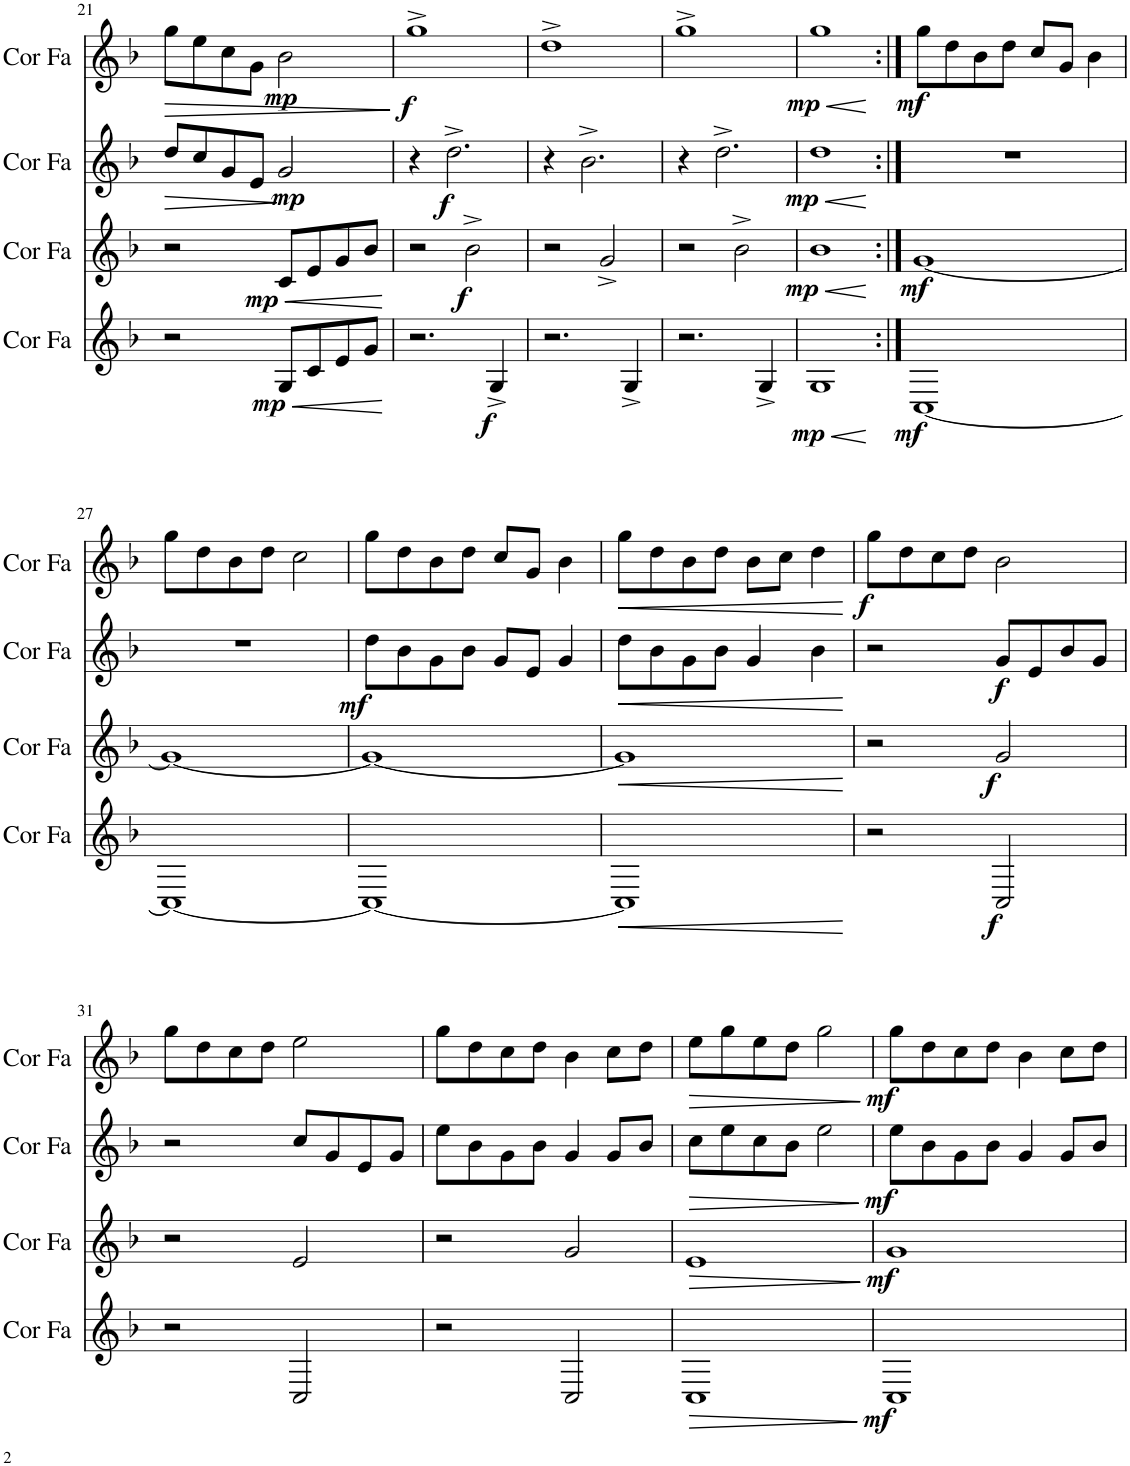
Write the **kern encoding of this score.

**kern	**dynam	**kern	**dynam	**kern	**dynam	**kern	**dynam
*part4	*part4	*part3	*part3	*part2	*part2	*part1	*part1
*staff4	*staff4	*staff3	*staff3	*staff2	*staff2	*staff1	*staff1
*I"Cor en Fa	*	*I"Cor en Fa	*	*I"Cor en Fa	*	*I"Cor en Fa	*
*I'Cor Fa	*	*I'Cor Fa	*	*I'Cor Fa	*	*I'Cor Fa	*
!!LO:PB:g=z
*clefG2	*	*clefG2	*	*clefG2	*	*clefG2	*
*Trd4c7	*	*Trd4c7	*	*Trd4c7	*	*Trd4c7	*
*k[b-]	*	*k[b-]	*	*k[b-]	*	*k[b-]	*
*M4/4	*	*M4/4	*	*M4/4	*	*M4/4	*
=21	=21	=21	=21	=21	=21	=21	=21
!	!	!	!	!	!LO:HP:b	!	!LO:HP:b
2r	.	2r	.	8dd/L	>	8gg\L	>
.	.	.	.	8cc/	.	8ee\	.
.	.	.	.	8g/	.	8cc\	.
.	.	.	.	8e/J	.	8g\J	.
!	!LO:HP:b	!	!LO:HP:b	!	!	!	!
!	!LO:DY:n=1:b	!	!LO:DY:n=1:b	!	!LO:DY:b	!	!LO:DY:b
8G/L	< mp	8c/L	< mp	2g/	mp	2b-\	mp
8c/	.	8e/	.	.	.	.	.
8e/	.	8g/	.	.	.	.	.
8g/J	.	8b-/J	.	.	.	.	.
.	[	.	[	.	]	.	]
=22	=22	=22	=22	=22	=22	=22	=22
!	!	!	!	!	!	!	!LO:DY:b
2.r	.	2r	.	4r	.	1gg^	f
!	!	!	!	!	!LO:DY:b	!	!
.	.	.	.	2.dd^\	f	.	.
!	!	!	!LO:DY:b	!	!	!	!
.	.	2b-^\	f	.	.	.	.
!	!LO:DY:b	!	!	!	!	!	!
4G^/	f	.	.	.	.	.	.
=23	=23	=23	=23	=23	=23	=23	=23
2.r	.	2r	.	4r	.	1dd^	.
.	.	.	.	2.b-^\	.	.	.
.	.	2g^/	.	.	.	.	.
4G^/	.	.	.	.	.	.	.
=24	=24	=24	=24	=24	=24	=24	=24
2.r	.	2r	.	4r	.	1gg^	.
.	.	.	.	2.dd^\	.	.	.
.	.	2b-^\	.	.	.	.	.
4G^/	.	.	.	.	.	.	.
=25	=25	=25	=25	=25	=25	=25	=25
!	!LO:HP:b	!	!LO:HP:b	!	!LO:HP:b	!	!LO:HP:b
!	!LO:DY:n=1:b	!	!LO:DY:n=1:b	!	!LO:DY:n=1:b	!	!LO:DY:n=1:b
1G	< mp	1b-	< mp	1dd	< mp	1gg	< mp
.	[	.	[	.	[	.	[
=26:|!	=26:|!	=26:|!	=26:|!	=26:|!	=26:|!	=26:|!	=26:|!
!	!LO:DY:b	!	!LO:DY:b	!	!	!	!LO:DY:b
[1C	mf	[1g	mf	1r	.	8gg\L	mf
.	.	.	.	.	.	8dd\	.
.	.	.	.	.	.	8b-\	.
.	.	.	.	.	.	8dd\J	.
.	.	.	.	.	.	8cc/L	.
.	.	.	.	.	.	8g/J	.
.	.	.	.	.	.	4b-\	.
!!LO:LB:g=z
=27	=27	=27	=27	=27	=27	=27	=27
1C_	.	1g_	.	1r	.	8gg\L	.
.	.	.	.	.	.	8dd\	.
.	.	.	.	.	.	8b-\	.
.	.	.	.	.	.	8dd\J	.
.	.	.	.	.	.	2cc\	.
=28	=28	=28	=28	=28	=28	=28	=28
!	!	!	!	!	!LO:DY:b	!	!
1C_	.	1g_	.	8dd\L	mf	8gg\L	.
.	.	.	.	8b-\	.	8dd\	.
.	.	.	.	8g\	.	8b-\	.
.	.	.	.	8b-\J	.	8dd\J	.
.	.	.	.	8g/L	.	8cc/L	.
.	.	.	.	8e/J	.	8g/J	.
.	.	.	.	4g/	.	4b-\	.
=29	=29	=29	=29	=29	=29	=29	=29
!	!LO:HP:b	!	!LO:HP:b	!	!LO:HP:b	!	!LO:HP:b
1C]	<	1g]	<	8dd\L	<	8gg\L	<
.	.	.	.	8b-\	.	8dd\	.
.	.	.	.	8g\	.	8b-\	.
.	.	.	.	8b-\J	.	8dd\J	.
.	.	.	.	4g/	.	8b-\L	.
.	.	.	.	.	.	8cc\J	.
.	.	.	.	4b-\	.	4dd\	.
.	[	.	[	.	[	.	[
=30	=30	=30	=30	=30	=30	=30	=30
!	!	!	!	!	!	!	!LO:DY:b
2r	.	2r	.	2r	.	8gg\L	f
.	.	.	.	.	.	8dd\	.
.	.	.	.	.	.	8cc\	.
.	.	.	.	.	.	8dd\J	.
!	!LO:DY:b	!	!LO:DY:b	!	!LO:DY:b	!	!
2C/	f	2g/	f	8g/L	f	2b-\	.
.	.	.	.	8e/	.	.	.
.	.	.	.	8b-/	.	.	.
.	.	.	.	8g/J	.	.	.
!!LO:LB:g=z
=31	=31	=31	=31	=31	=31	=31	=31
2r	.	2r	.	2r	.	8gg\L	.
.	.	.	.	.	.	8dd\	.
.	.	.	.	.	.	8cc\	.
.	.	.	.	.	.	8dd\J	.
2C/	.	2e/	.	8cc/L	.	2ee\	.
.	.	.	.	8g/	.	.	.
.	.	.	.	8e/	.	.	.
.	.	.	.	8g/J	.	.	.
=32	=32	=32	=32	=32	=32	=32	=32
2r	.	2r	.	8ee\L	.	8gg\L	.
.	.	.	.	8b-\	.	8dd\	.
.	.	.	.	8g\	.	8cc\	.
.	.	.	.	8b-\J	.	8dd\J	.
2C/	.	2g/	.	4g/	.	4b-\	.
.	.	.	.	8g/L	.	8cc\L	.
.	.	.	.	8b-/J	.	8dd\J	.
=33	=33	=33	=33	=33	=33	=33	=33
!	!LO:HP:b	!	!LO:HP:b	!	!LO:HP:b	!	!LO:HP:b
1C	>	1e	>	8cc\L	>	8ee\L	>
.	.	.	.	8ee\	.	8gg\	.
.	.	.	.	8cc\	.	8ee\	.
.	.	.	.	8b-\J	.	8dd\J	.
.	.	.	.	2ee\	.	2gg\	.
.	]	.	]	.	]	.	]
=34	=34	=34	=34	=34	=34	=34	=34
!	!LO:DY:b	!	!LO:DY:b	!	!LO:DY:b	!	!LO:DY:b
1C	mf	1g	mf	8ee\L	mf	8gg\L	mf
.	.	.	.	8b-\	.	8dd\	.
.	.	.	.	8g\	.	8cc\	.
.	.	.	.	8b-\J	.	8dd\J	.
.	.	.	.	4g/	.	4b-\	.
.	.	.	.	8g/L	.	8cc\L	.
.	.	.	.	8b-/J	.	8dd\J	.
=	=	=	=	=	=	=	=
*-	*-	*-	*-	*-	*-	*-	*-
